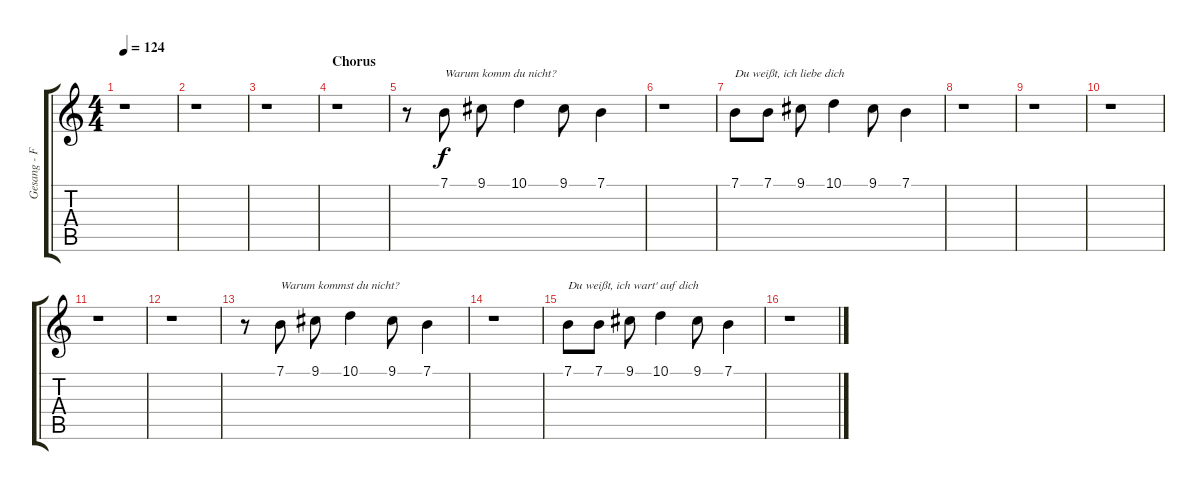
\track ("Gesang - Farin + Bela" "Gesang - F") {instrument pad4choir}
\staff {score tabs}
\tuning (E4 B3 G3 D3 A2 E2) {hide}
\ts (4 4)
\tempo 124
\clef g2
\ks c
r.1{dy f} |
r.1 |
r.1 |
\section ("" "Chorus")
r.1 |
r.8 7.1.8{txt "Warum komm du nicht?"} 9.1.8 10.1.4 9.1.8 7.1.4 |
r.1 |
7.1.8{txt "Du weißt, ich liebe dich"} 7.1.8 9.1.8 10.1.4 9.1.8 7.1.4 |
r.1 |
r.1 |
r.1 |
r.1 |
r.1 |
r.8 7.1.8{txt "Warum kommst du nicht?"} 9.1.8 10.1.4 9.1.8 7.1.4 |
r.1 |
7.1.8{txt "Du weißt, ich wart' auf dich"} 7.1.8 9.1.8 10.1.4 9.1.8 7.1.4 |
r.1
